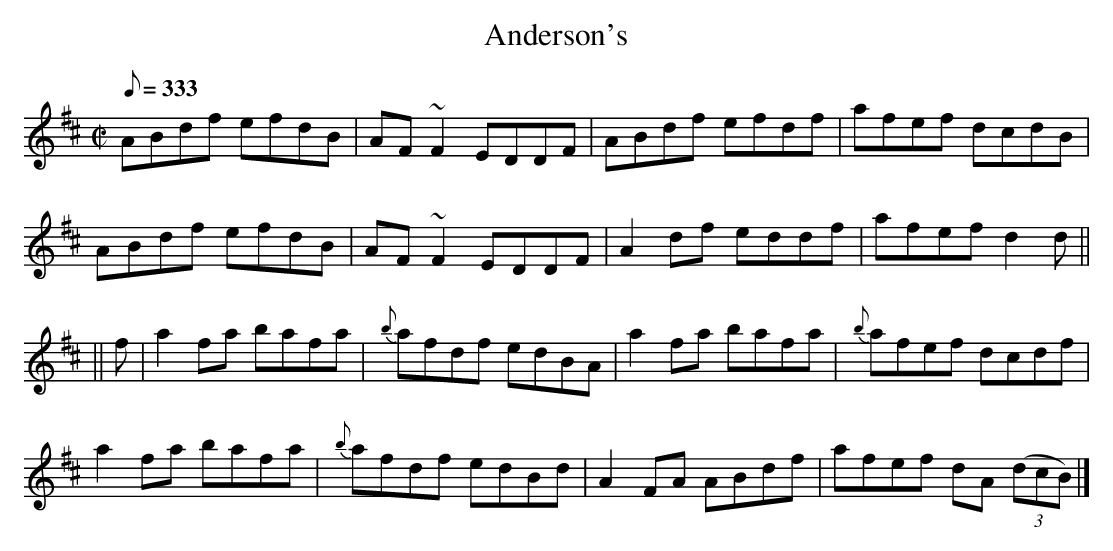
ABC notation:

X:1
T:Anderson's
L:1/8
Q:333
M:C|
K:D
ABdf efdB|AF ~F2 EDDF|ABdf efdf|afef dcdB|
ABdf efdB|AF ~F2 EDDF|A2 df eddf|afef d2 d||
||f|a2 fa bafa|{b}afdf edBA|a2 fa bafa|{b}afef dcdf|
a2 fa bafa|{b}afdf edBd|A2 FA ABdf|afef dA (3(dcB)|]
